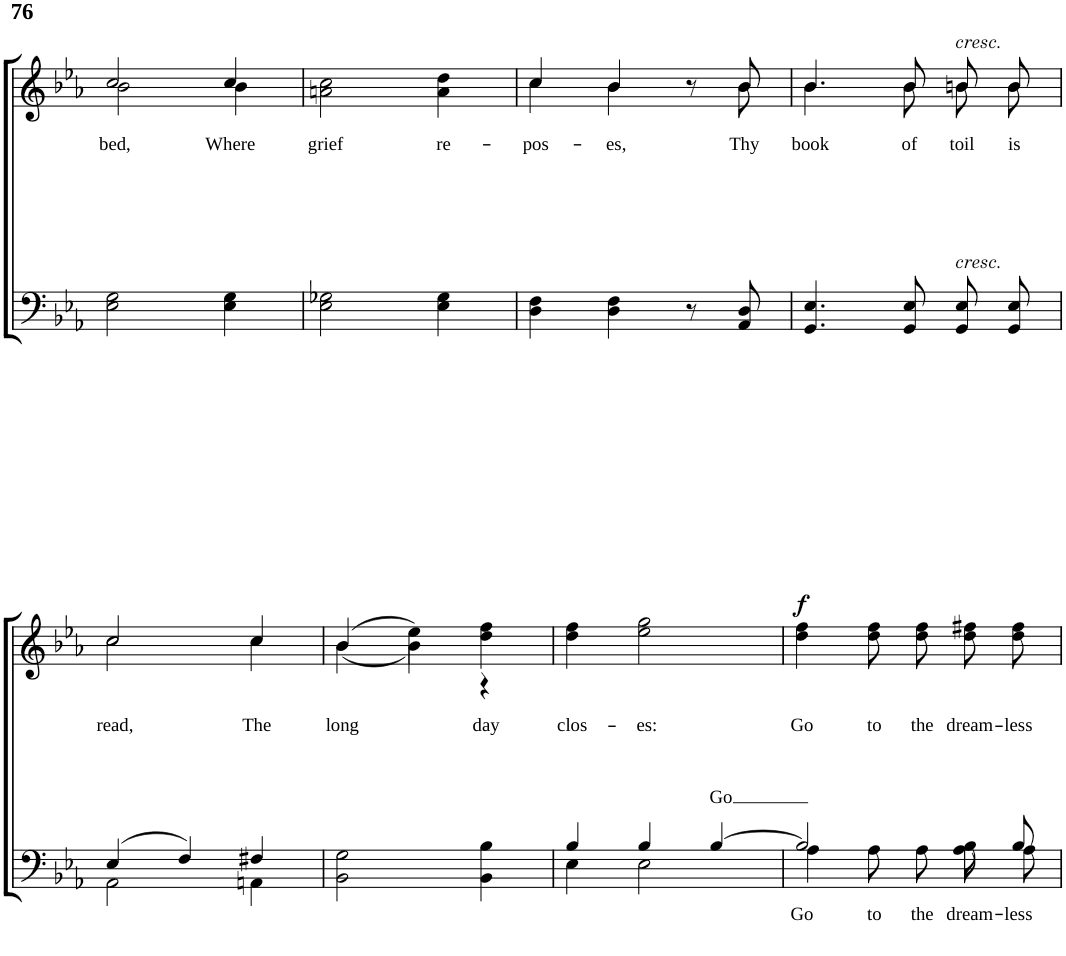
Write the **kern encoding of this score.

**kern	**text	**kern	**text	**dynam
*part2	*part2	*part1	*part1	*part1
*staff2	*staff2	*staff1	*staff1	*staff1
*I"Piano	*	*I"Piano	*	*
*I'Pno	*	*I'Pno	*	*
!!LO:PB:g=z
*clefF4	*	*clefG2	*	*
*k[b-e-a-]	*	*k[b-e-a-]	*	*
*M3/4	*	*M3/4	*	*
=44	=44	=44	=44	=44
!	!	!	!LO:LY:b	!
*	*	*^	*	*
2E-\ 2G\	.	2cc/	2b-\	bed,	.
!	!	!	!	!LO:LY:b	!
4E-\ 4G\	.	4cc/	4b-\	Where	.
=45	=45	=45	=45	=45	=45
!	!	!	!	!LO:LY:b	!
*	*	*v	*v	*	*
2E-\ 2G-X\	.	2an\ 2cc\	grief	.
!	!	!	!LO:LY:b	!
4E-\ 4G-\	.	4a\ 4dd\	re-	.
=46	=46	=46	=46	=46
!	!	!	!LO:LY:b	!
*	*	*^	*	*
4D\ 4F\	.	4cc/	4cc\	-pos-	.
!	!	!	!	!LO:LY:b	!
4D\ 4F\	.	4b-/	4b-\	-es,	.
8r	.	8r	8ryy	.	.
!	!	!	!	!LO:LY:b	!
8AA-/ 8D/	.	8b-/	8b-\	Thy	.
=47	=47	=47	=47	=47	=47
!	!	!	!	!LO:LY:b	!
4.GG/ 4.E-/	.	4.b-/	4.b-\	book	.
!	!	!	!	!LO:LY:b	!
8GG/ 8E-/	.	8b-/	8b-\	of	.
!	!	!LO:TX:a:i:t=cresc.	!	!	!
!LO:TX:a:i:t=cresc.	!	!	!	!	!
!	!	!	!	!LO:LY:b	!
8GG/ 8E-/L	.	8bn/L	8b\L	toil	.
!	!	!	!	!LO:LY:b	!
8GG/ 8E-/J	.	8b/J	8b\J	is	.
!!LO:LB:g=z	!!
=48	=48	=48	=48	=48	=48
*^	*	*	*	*	*
!	!	!	!	!	!LO:LY:b	!
(4E-/	2AA-\	.	2cc/	2cc\	read,	.
4F/)	.	.	.	.	.	.
!	!	!	!	!	!LO:LY:b	!
4F#X/	4AAn\	.	4cc/	4cc\	The	.
=49	=49	=49	=49	=49	=49	=49
!	!	!	!	!	!LO:LY:b	!
*v	*v	*	*	*	*	*
2BB-\ 2G\	.	((<4b-/	4b-\	long	.
.	.	4ee-\)	4b-\)	.	.
!	!	!	!	!LO:LY:b	!
4BB-\ 4B-\	.	4dd\ 4ff\	4r	day	.
=50	=50	=50	=50	=50	=50
*^	*	*	*	*	*
!	!	!	!	!	!LO:LY:b	!
*	*	*	*v	*v	*	*
4E-\	4B-/	.	4dd\ 4ff\	clos-	.
!	!	!	!	!LO:LY:b	!
2E-\	4B-/	.	2ee-\ 2gg\	-es:	.
!	!	!LO:LY:a	!	!	!
.	[4B-/	Go	.	.	.
=51	=51	=51	=51	=51	=51
!	!	!LO:LY:b	!	!LO:LY:b	!LO:DY:a
4A-\	2B-/]	Go	4dd\ 4ff\	Go	f
!	!	!LO:LY:b	!	!LO:LY:b	!
8A-\L	.	to	8dd\ 8ff\L	to	.
!	!	!LO:LY:b	!	!LO:LY:b	!
8A-\J	.	the	8dd\ 8ff\J	the	.
!	!	!LO:LY:b	!	!LO:LY:b	!
8B-\L	8A-\L	dream-	8dd\ 8ff#X\L	dream-	.
!	!	!LO:LY:b	!	!LO:LY:b	!
8B-\J	8A-\J	-less	8dd\ 8ff#\J	-less	.
*v	*v	*	*	*	*
=	=	=	=	=
*-	*-	*-	*-	*-
